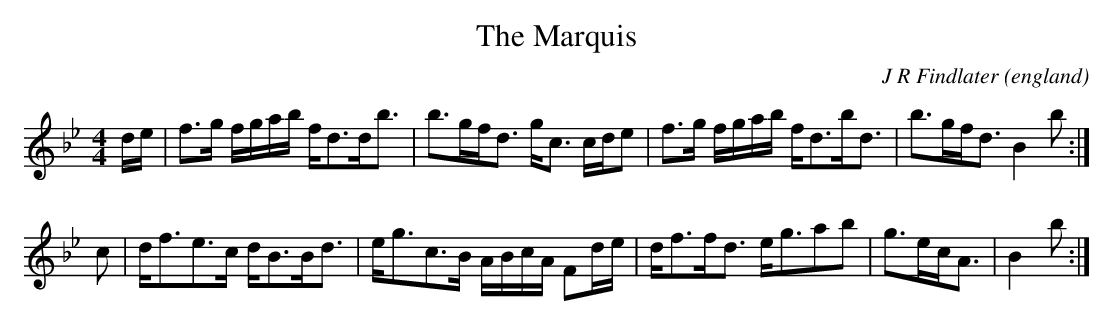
X:1
T:The Marquis
O:england
C:J R Findlater
M:4/4
L:1/8
K:Bb
d/e/|f>g f/g/a/b/ f<dd<b|b>gf<d g<c c/d/e|\
f>g f/g/a/b/ f<db<d|b>gf<d B2 b:|]
c|d<fe>c d<BB<d|e<gc>B A/B/c/A/ Fd/e/|\
d<ff<d e<gab|g>ec<A|B2 b:|]
